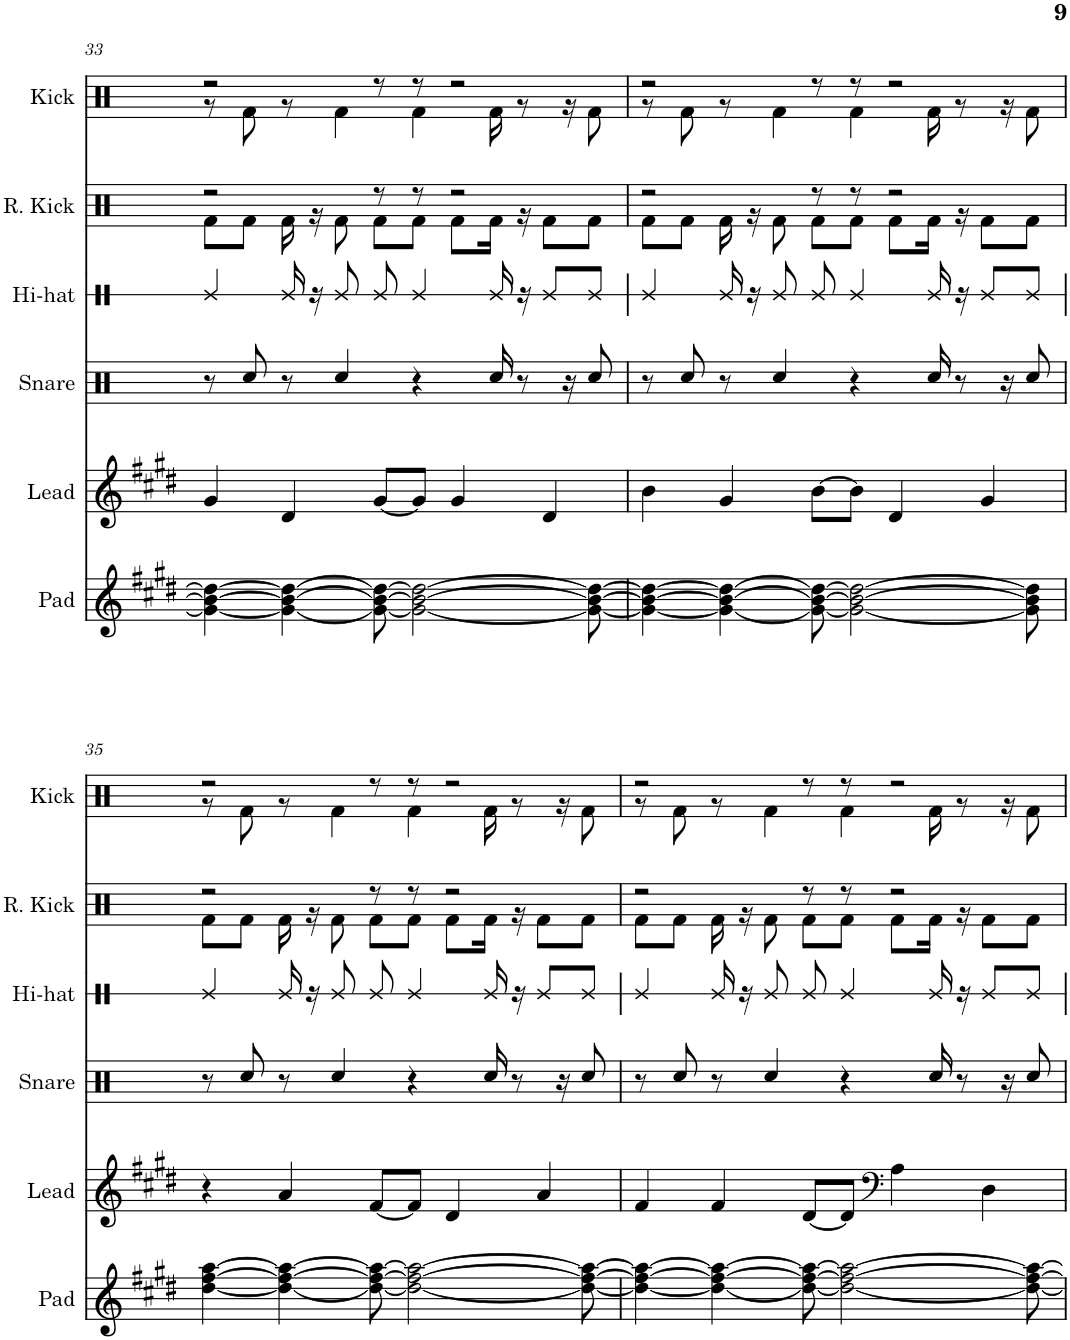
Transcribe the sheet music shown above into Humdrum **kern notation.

**kern	**kern	**kern	**kern	**kern	**kern
*part6	*part5	*part4	*part3	*part2	*part1
*staff6	*staff5	*staff4	*staff3	*staff2	*staff1
*I"Pad	*I"Lead	*I"Snare	*I"Hi-hat	*I"Reverb Kick	*I"Kick
*I'Pad	*I'Lead	*I'Snare	*I'Hi-hat	*I'R. Kick	*I'Kick
!!LO:PB:g=z
*clefG2	*clefG2	*clefX	*clefX	*clefX	*clefX
*k[f#c#g#d#]	*k[f#c#g#d#]	*k[f#c#g#d#]	*k[f#c#g#d#]	*k[f#c#g#d#]	*k[f#c#g#d#]
*M5/4	*M5/4	*M5/4	*M5/4	*M5/4	*M5/4
=33	=33	=33	=33	=33	=33
*	*	*	*	*^	*^
4g#\_ 4b\_ 4dd#\_	4g#/	8r	4Re/	2r	8Rf\L	2r	8r
.	.	8Rcc/	.	.	8Rf\J	.	8Rf\
4g#\_ 4b\_ 4dd#\_	4d#/	8r	16Re/	.	16Rf\	.	8r
.	.	.	16r	.	16r	.	.
.	.	4Rcc/	8Re/	.	8Rf\	.	4Rf\
8g#\_ 8b\_ 8dd#\_	[8g#/L	.	8Re/	8r	8Rf\L	8r	.
2g#\_ 2b\_ 2dd#\_	8g#/J]	4r	4Re/	8r	8Rf\J	8r	4Rf\
.	4g#/	.	.	2r	8Rf\L	2r	.
.	.	16Rcc/	16Re/	.	16Rf\Jk	.	16Rf\
.	.	8r	16r	.	16r	.	8r
.	4d#/	.	8Re/L	.	8Rf\L	.	.
.	.	16r	.	.	.	.	16r
8g#\_ 8b\_ 8dd#\_	.	8Rcc/	8Re/J	.	8Rf\J	.	8Rf\
=34	=34	=34	=34	=34	=34	=34	=34
4g#\_ 4b\_ 4dd#\_	4b\	8r	4Re/	2r	8Rf\L	2r	8r
.	.	8Rcc/	.	.	8Rf\J	.	8Rf\
4g#\_ 4b\_ 4dd#\_	4g#/	8r	16Re/	.	16Rf\	.	8r
.	.	.	16r	.	16r	.	.
.	.	4Rcc/	8Re/	.	8Rf\	.	4Rf\
8g#\_ 8b\_ 8dd#\_	[8b\L	.	8Re/	8r	8Rf\L	8r	.
2g#\_ 2b\_ 2dd#\_	8b\J]	4r	4Re/	8r	8Rf\J	8r	4Rf\
.	4d#/	.	.	2r	8Rf\L	2r	.
.	.	16Rcc/	16Re/	.	16Rf\Jk	.	16Rf\
.	.	8r	16r	.	16r	.	8r
.	4g#/	.	8Re/L	.	8Rf\L	.	.
.	.	16r	.	.	.	.	16r
8g#\] 8b\] 8dd#\]	.	8Rcc/	8Re/J	.	8Rf\J	.	8Rf\
!!LO:LB:g=z	!!
=35	=35	=35	=35	=35	=35	=35	=35
[4dd#\ [4ff#\ [4aa\	4r	8r	4Re/	2r	8Rf\L	2r	8r
.	.	8Rcc/	.	.	8Rf\J	.	8Rf\
4dd#\_ 4ff#\_ 4aa\_	4a/	8r	16Re/	.	16Rf\	.	8r
.	.	.	16r	.	16r	.	.
.	.	4Rcc/	8Re/	.	8Rf\	.	4Rf\
8dd#\_ 8ff#\_ 8aa\_	[8f#/L	.	8Re/	8r	8Rf\L	8r	.
2dd#\_ 2ff#\_ 2aa\_	8f#/J]	4r	4Re/	8r	8Rf\J	8r	4Rf\
.	4d#/	.	.	2r	8Rf\L	2r	.
.	.	16Rcc/	16Re/	.	16Rf\Jk	.	16Rf\
.	.	8r	16r	.	16r	.	8r
.	4a/	.	8Re/L	.	8Rf\L	.	.
.	.	16r	.	.	.	.	16r
8dd#\_ 8ff#\_ 8aa\_	.	8Rcc/	8Re/J	.	8Rf\J	.	8Rf\
=36	=36	=36	=36	=36	=36	=36	=36
4dd#\_ 4ff#\_ 4aa\_	4f#/	8r	4Re/	2r	8Rf\L	2r	8r
.	.	8Rcc/	.	.	8Rf\J	.	8Rf\
4dd#\_ 4ff#\_ 4aa\_	4f#/	8r	16Re/	.	16Rf\	.	8r
.	.	.	16r	.	16r	.	.
.	.	4Rcc/	8Re/	.	8Rf\	.	4Rf\
8dd#\_ 8ff#\_ 8aa\_	[8d#/L	.	8Re/	8r	8Rf\L	8r	.
2dd#\_ 2ff#\_ 2aa\_	8d#/J]	4r	4Re/	8r	8Rf\J	8r	4Rf\
*	*clefF4	*	*	*	*	*	*
.	4A\	.	.	2r	8Rf\L	2r	.
.	.	16Rcc/	16Re/	.	16Rf\Jk	.	16Rf\
.	.	8r	16r	.	16r	.	8r
.	4D#\	.	8Re/L	.	8Rf\L	.	.
.	.	16r	.	.	.	.	16r
8dd#\_ 8ff#\_ 8aa\_	.	8Rcc/	8Re/J	.	8Rf\J	.	8Rf\
*	*	*	*	*v	*v	*	*
*	*	*	*	*	*v	*v
=	=	=	=	=	=
*-	*-	*-	*-	*-	*-
